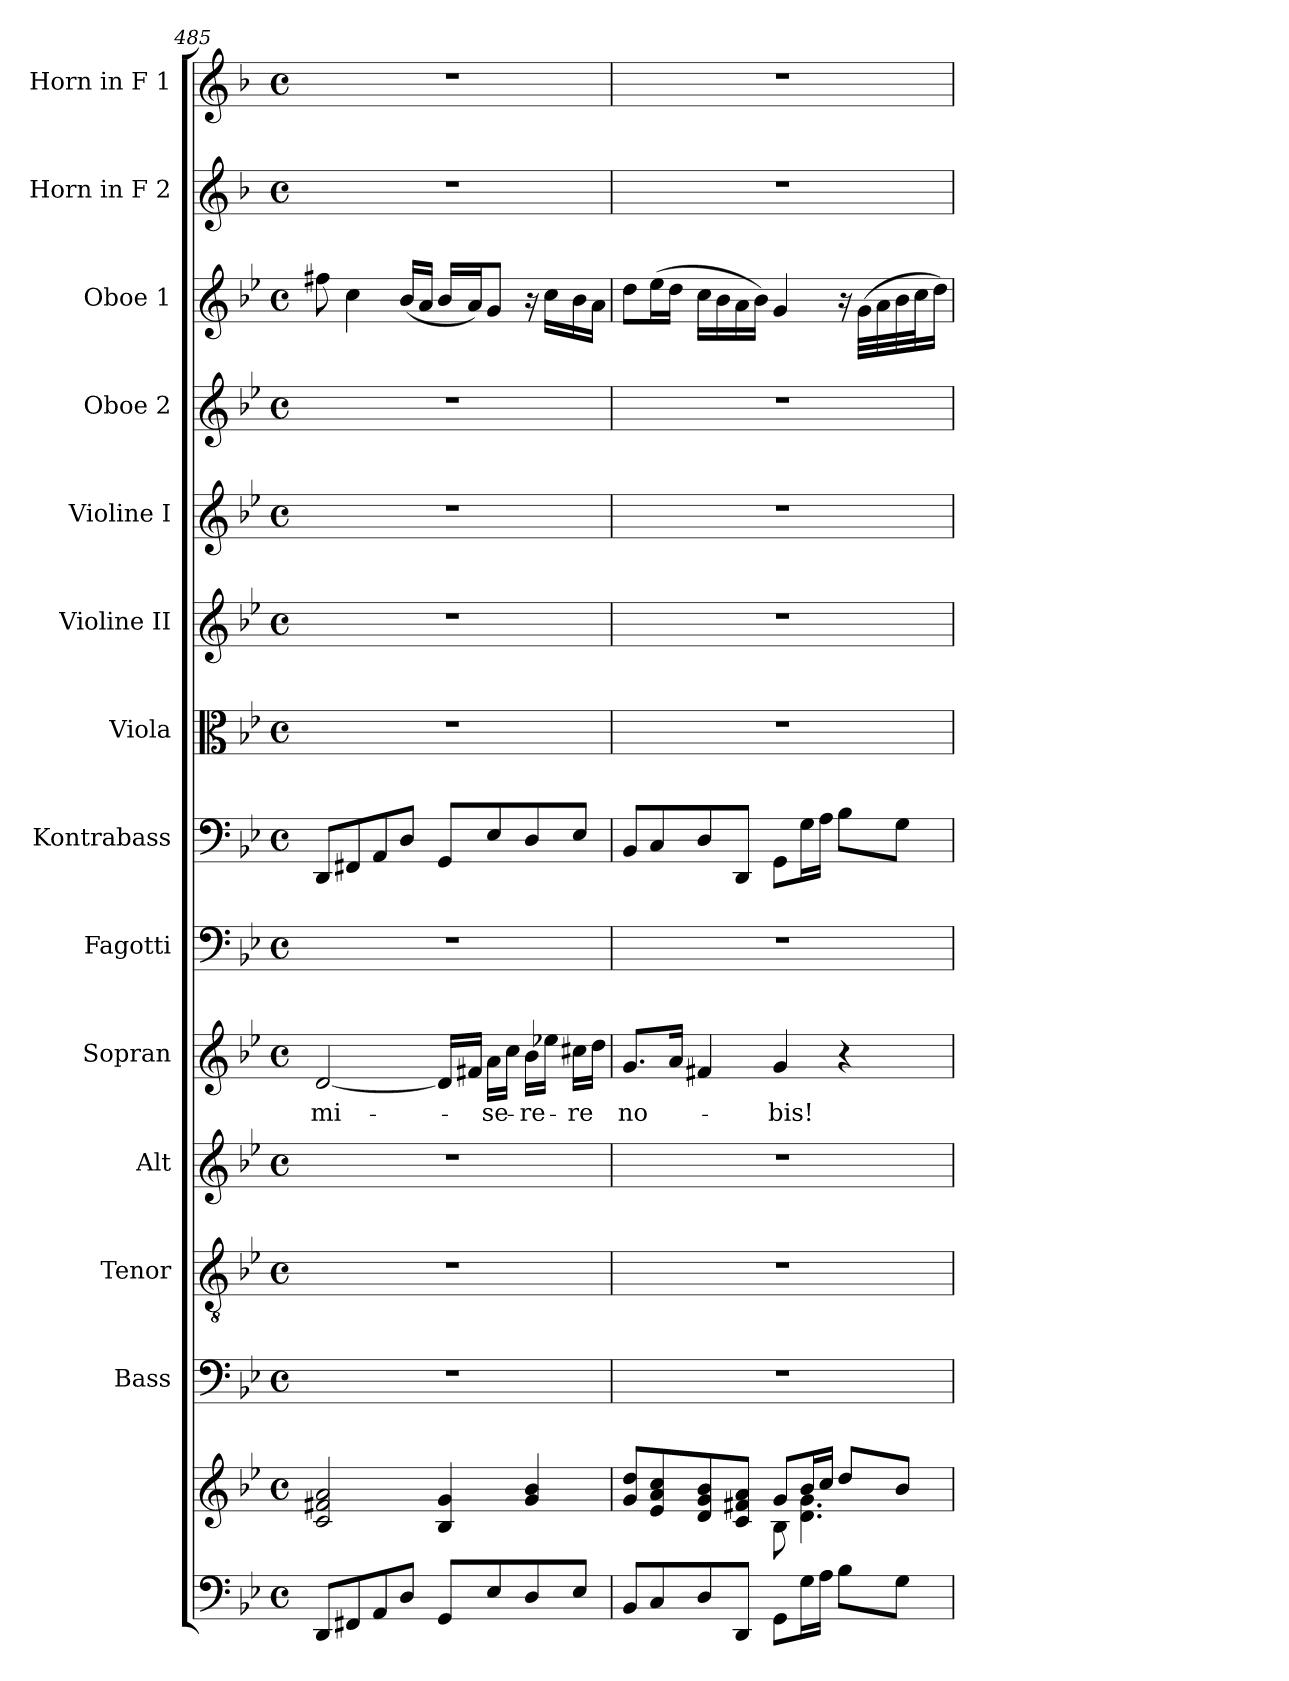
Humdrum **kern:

**kern	**kern	**kern	**kern	**kern	**kern	**text	**kern	**kern	**kern	**kern	**kern	**kern	**kern	**kern	**kern
*part14	*part14	*part13	*part12	*part11	*part10	*part10	*part9	*part8	*part7	*part6	*part5	*part4	*part3	*part2	*part1
*staff15	*staff14	*staff13	*staff12	*staff11	*staff10	*staff10	*staff9	*staff8	*staff7	*staff6	*staff5	*staff4	*staff3	*staff2	*staff1
*	*	*I"Bass	*I"Tenor	*I"Alt	*I"Sopran	*	*I"Fagotti	*I"Kontrabass	*I"Viola	*I"Violine II	*I"Violine I	*I"Oboe 2	*I"Oboe 1	*I"Horn in F 2	*I"Horn in F 1
*	*	*I'B.	*I'T.	*I'A.	*I'S.	*	*I'Fg.	*I'Kb.	*I'Vla.	*I'Vl. II	*I'Vl. I	*I'Ob. 2	*I'Ob. 1	*	*
*clefF4	*clefG2	*clefF4	*clefGv2	*clefG2	*clefG2	*	*clefF4	*clefF4	*clefC3	*clefG2	*clefG2	*clefG2	*clefG2	*clefG2	*clefG2
*	*	*	*	*	*	*	*	*ITrd7c12	*	*	*	*	*	*ITrd4c7	*ITrd4c7
*k[b-e-]	*k[b-e-]	*k[b-e-]	*k[b-e-]	*k[b-e-]	*k[b-e-]	*	*k[b-e-]	*k[b-e-]	*k[b-e-]	*k[b-e-]	*k[b-e-]	*k[b-e-]	*k[b-e-]	*k[b-e-]	*k[b-e-]
*B-:	*B-:	*B-:	*B-:	*B-:	*B-:	*	*B-:	*B-:	*B-:	*B-:	*B-:	*B-:	*B-:	*B-:	*B-:
*M4/4	*M4/4	*M4/4	*M4/4	*M4/4	*M4/4	*	*M4/4	*M4/4	*M4/4	*M4/4	*M4/4	*M4/4	*M4/4	*M4/4	*M4/4
*met(c)	*met(c)	*met(c)	*met(c)	*met(c)	*met(c)	*	*met(c)	*met(c)	*met(c)	*met(c)	*met(c)	*met(c)	*met(c)	*met(c)	*met(c)
=485	=485	=485	=485	=485	=485	=485	=485	=485	=485	=485	=485	=485	=485	=485	=485
!	!	!	!	!	!	!LO:LY:b	!	!	!	!	!	!	!	!	!
8DD/L	2c/ 2f#X/ 2a/	1r	1r	1r	[2d/	mi-	1r	8DDD/L	1r	1r	1r	1r	8ff#X\	1r	1r
8FF#X/	.	.	.	.	.	.	.	8FFF#X/	.	.	.	.	4cc\	.	.
8AA/	.	.	.	.	.	.	.	8AAA/	.	.	.	.	.	.	.
8D/J	.	.	.	.	.	.	.	8DD/J	.	.	.	.	(<16b-/LL	.	.
.	.	.	.	.	.	.	.	.	.	.	.	.	16a/JJ	.	.
8GG/L	4B-/ 4g/	.	.	.	16d/LL]	.	.	8GGG/L	.	.	.	.	16b-/LL	.	.
.	.	.	.	.	16f#X/JJ	.	.	.	.	.	.	.	16a/J)	.	.
!	!	!	!	!	!	!LO:LY:b	!	!	!	!	!	!	!	!	!
8E-/	.	.	.	.	16a\LL	-se-	.	8EE-/	.	.	.	.	8g/J	.	.
.	.	.	.	.	16cc\JJ	.	.	.	.	.	.	.	.	.	.
!	!	!	!	!	!	!LO:LY:b	!	!	!	!	!	!	!	!	!
8D/	4g/ 4b-/	.	.	.	16b-\LL	-re-	.	8DD/	.	.	.	.	16r	.	.
.	.	.	.	.	16ee-X\JJ	.	.	.	.	.	.	.	16cc\LL	.	.
!	!	!	!	!	!	!LO:LY:b	!	!	!	!	!	!	!	!	!
8E-/J	.	.	.	.	16cc#X\LL	-re	.	8EE-/J	.	.	.	.	16b-\	.	.
.	.	.	.	.	16dd\JJ	.	.	.	.	.	.	.	16a\JJ	.	.
=486	=486	=486	=486	=486	=486	=486	=486	=486	=486	=486	=486	=486	=486	=486	=486
*	*^	*	*	*	*	*	*	*	*	*	*	*	*	*	*
!	!	!	!	!	!	!	!LO:LY:b	!	!	!	!	!	!	!	!	!
8BB-/L	8g/ 8dd/L	2ryy	1r	1r	1r	8.g/L	no-	1r	8BBB-/L	1r	1r	1r	1r	8dd\L	1r	1r
8C/	8e-/ 8a/ 8cc/	.	.	.	.	.	.	.	8CC/	.	.	.	.	(>16ee-\L	.	.
.	.	.	.	.	.	16a/Jk	.	.	.	.	.	.	.	16dd\JJ	.	.
8D/	8d/ 8g/ 8b-/	.	.	.	.	4f#X/	.	.	8DD/	.	.	.	.	16cc\LL	.	.
.	.	.	.	.	.	.	.	.	.	.	.	.	.	16b-\	.	.
8DD/J	8c/ 8f#X/ 8a/J	.	.	.	.	.	.	.	8DDD/J	.	.	.	.	16a\	.	.
.	.	.	.	.	.	.	.	.	.	.	.	.	.	16b-\JJ)	.	.
!	!	!	!	!	!	!	!LO:LY:b	!	!	!	!	!	!	!	!	!
8GG\L	8g/L	8B-\	.	.	.	4g/	-bis!	.	8GGG\L	.	.	.	.	4g/	.	.
16G\L	16b-/L	4.d\ 4.g\	.	.	.	.	.	.	16GG\L	.	.	.	.	.	.	.
16A\JJ	16cc/JJ	.	.	.	.	.	.	.	16AA\JJ	.	.	.	.	.	.	.
8B-\L	8dd/L	.	.	.	.	4r	.	.	8BB-\L	.	.	.	.	16r	.	.
.	.	.	.	.	.	.	.	.	.	.	.	.	.	(>32g\LLL	.	.
.	.	.	.	.	.	.	.	.	.	.	.	.	.	32a\	.	.
8G\J	8b-/J	.	.	.	.	.	.	.	8GG\J	.	.	.	.	32b-\	.	.
.	.	.	.	.	.	.	.	.	.	.	.	.	.	32cc\J	.	.
.	.	.	.	.	.	.	.	.	.	.	.	.	.	16dd\JJ)	.	.
*	*v	*v	*	*	*	*	*	*	*	*	*	*	*	*	*	*
=	=	=	=	=	=	=	=	=	=	=	=	=	=	=	=
*-	*-	*-	*-	*-	*-	*-	*-	*-	*-	*-	*-	*-	*-	*-	*-
